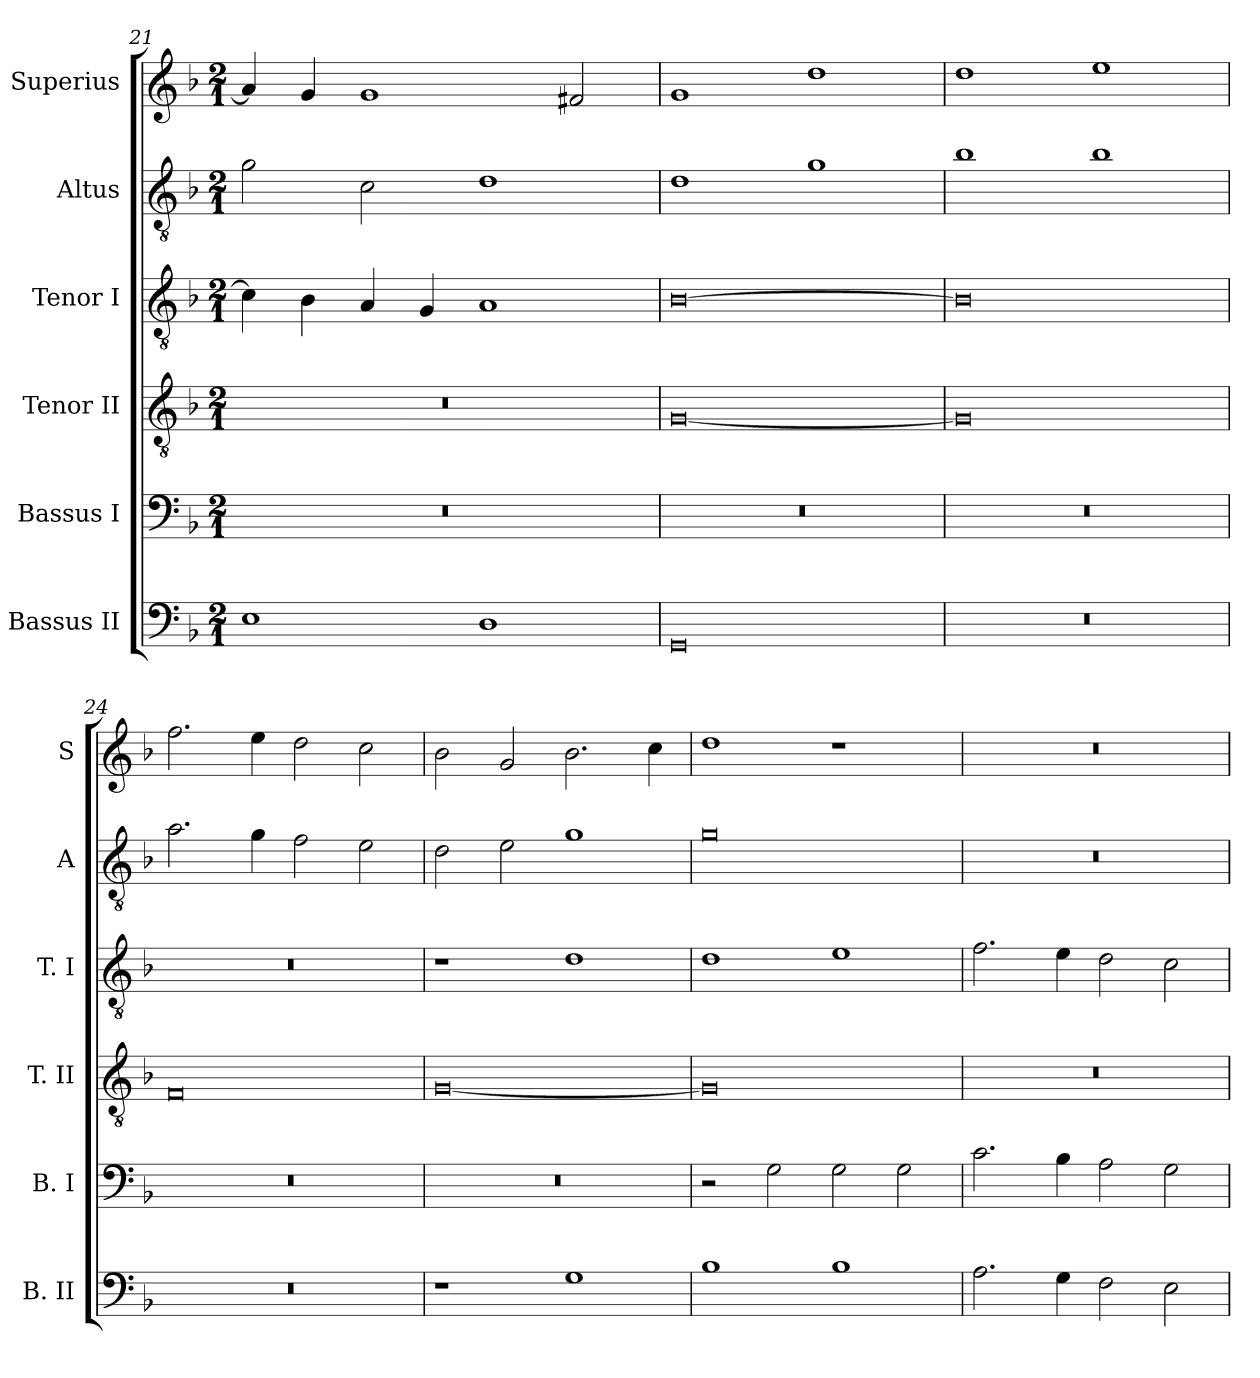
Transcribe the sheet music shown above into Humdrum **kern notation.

**kern	**kern	**kern	**kern	**kern	**kern
*part6	*part5	*part4	*part3	*part2	*part1
*staff6	*staff5	*staff4	*staff3	*staff2	*staff1
*I"Bassus II	*I"Bassus I	*I"Tenor II	*I"Tenor I	*I"Altus	*I"Superius
*I'B. II	*I'B. I	*I'T. II	*I'T. I	*I'A	*I'S
*clefF4	*clefF4	*clefGv2	*clefGv2	*clefGv2	*clefG2
*k[b-]	*k[b-]	*k[b-]	*k[b-]	*k[b-]	*k[b-]
*F:	*F:	*F:	*F:	*F:	*F:
*M2/1	*M2/1	*M2/1	*M2/1	*M2/1	*M2/1
=21	=21	=21	=21	=21	=21
1E	0r	0r	4c]	2g	4a]
.	.	.	4B-	.	4g
.	.	.	4A	2c	1g
.	.	.	4G	.	.
1D	.	.	1A	1d	.
.	.	.	.	.	2f#X
=22	=22	=22	=22	=22	=22
0GG	0r	[0G	[0B-	1d	1g
.	.	.	.	1g	1dd
=23	=23	=23	=23	=23	=23
0r	0r	0G]	0B-]	1b-	1dd
.	.	.	.	1b-	1ee
=24	=24	=24	=24	=24	=24
0r	0r	0F	0r	2.a	2.ff
.	.	.	.	4g	4ee
.	.	.	.	2f	2dd
.	.	.	.	2e	2cc
=25	=25	=25	=25	=25	=25
1r	0r	[0G	1r	2d	2b-
.	.	.	.	2e	2g
1G	.	.	1d	1g	2.b-
.	.	.	.	.	4cc
=26	=26	=26	=26	=26	=26
1B-	2r	0G]	1d	0g	1dd
.	2G	.	.	.	.
1B-	2G	.	1e	.	1r
.	2G	.	.	.	.
=27	=27	=27	=27	=27	=27
2.A	2.c	0r	2.f	0r	0r
4G	4B-	.	4e	.	.
2F	2A	.	2d	.	.
2E	2G	.	2c	.	.
=	=	=	=	=	=
*-	*-	*-	*-	*-	*-
